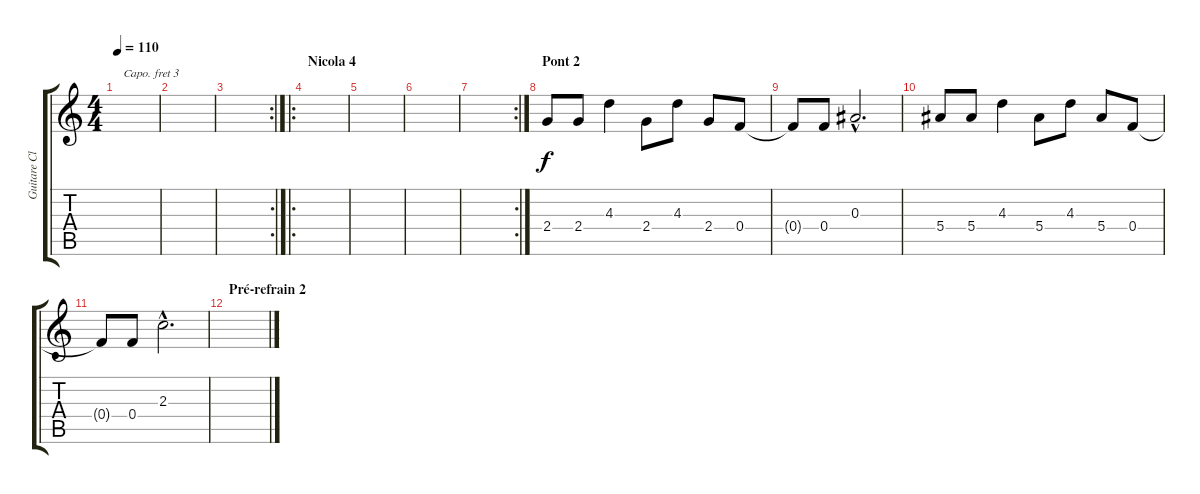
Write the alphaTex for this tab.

\track ("Guitare Clean" "Guitare Cl") {instrument electricguitarclean}
\staff {score tabs}
\capo 3
\tuning (E4 B3 G3 D3 A2 E2) {hide}
\ts (4 4)
\tempo 110
\clef g2
\ks c
|
|
\rc 2
|
\ro
\section ("" "Nicola 4")
|
|
|
\rc 2
|
\section ("" "Pont 2")
2.4.8 2.4.8 4.3.4 2.4.8 4.3.8 2.4.8 0.4.8 |
0.4{t}.8 0.4.8 0.3{hac}.2{d} |
5.4.8 5.4.8 4.3.4 5.4.8 4.3.8 5.4.8 0.4.8 |
0.4{t}.8 0.4.8 2.3{hac}.2{d} |
\section ("" "Pré-refrain 2")
